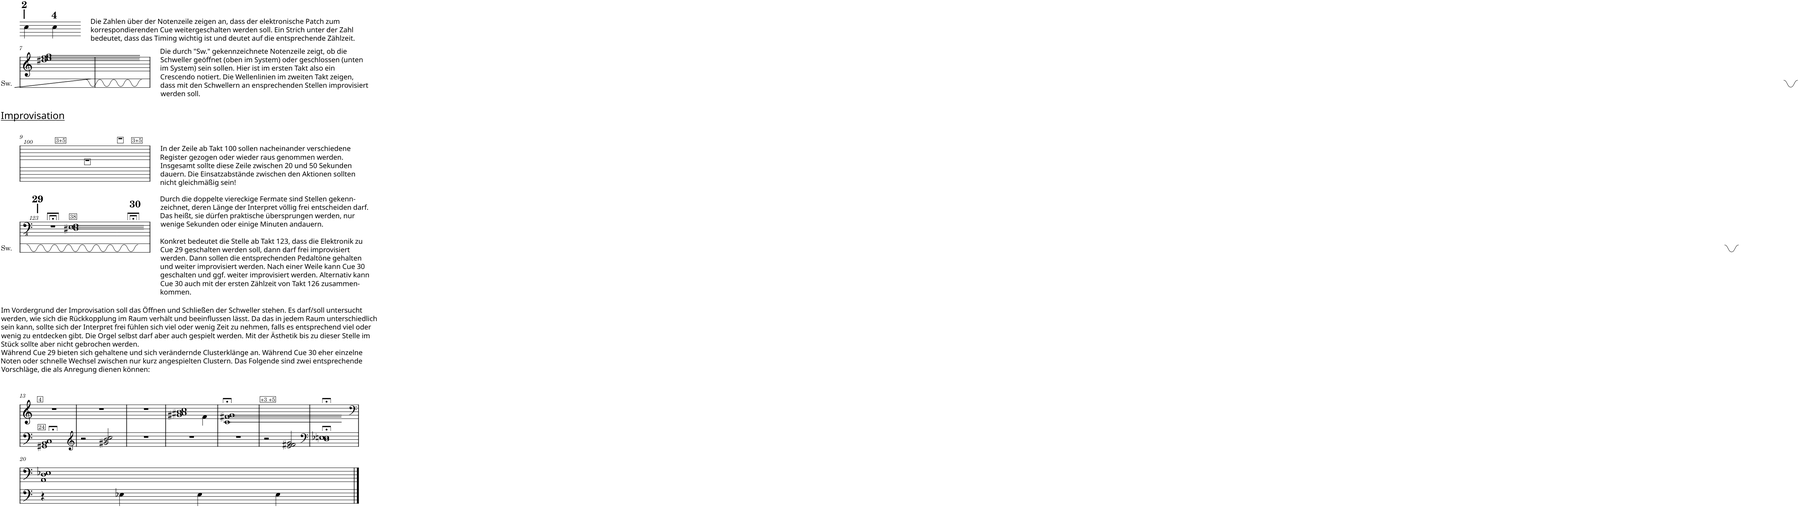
**kern	**kern	**kern	**kern
*part3	*part2	*part2	*part1
*staff4	*staff3	*staff2	*staff1
*I"Flöte	*I"Klavier	*	*I"Piano
*	*	*	*I'Pno
!!LO:PB:g=z
*clefG2	*clefF4	*clefG2	*clefG2
*k[]	*k[]	*k[]	*k[]
*M4/4	*M4/4	*M4/4	*M4/4
!!LO:REH:place=s1:a:B:cj:enc=none:fs=14:t=4:qo=1
!!LO:REH:place=s1:a:t=
!!LO:REH:place=s1:a:t=|
!!LO:REH:place=s1:a:B:cj:enc=none:fs=14:t=2
=6	=6	=6	=6
1r	1r	4cc\	2r
.	.	4cc\	.
.	.	2ryy	2ryy
!!LO:LB:g=z
=7	=7	=7	=7
2.dd	1r	1dd#X 1ee 1ff 1gg	1r
4ff	.	.	.
=8	=8	=8	=8
2.ee	1r	1dd#X 1ee 1ff 1gg	1r
4ff	.	.	.
!!LO:LB:g=z
=9	=9	=9	=9
*	*	*clefFv4	*
!	!	!	!LO:TX:a:t=Improvisation
!	!	!LO:TX:a:i:t=100	!
1r	4E	4DD	1r
!	!	!LO:TX:a:t=3+5	!
.	4E	4DD	.
!	!LO:TX:a:t=-	!	!
.	4E	4DD	.
!	!	!LO:TX:a:t=-	!
!	!	!LO:TX:a:t=3+5	!
.	4E	4DD	.
!!LO:LB:g=z
!!LO:REH:place=s1:a:t=
!!LO:REH:place=s1:a:t=|
!!LO:REH:place=s1:a:B:cj:enc=none:fs=14:t=29
=10	=10	=10	=10
!	!	!LO:TX:a:i:t=123	!
1ee	1r	1r;<	1r
=11	=11	=11	=11
!	!	!LO:TX:a:t=38	!
!	!	!LO:N:n=1:head=open	!
!	!	!LO:N:n=2:head=open	!
!	!	!LO:N:n=3:head=open	!
1ee	1r	2DD#X 2EE 2FF	1r
.	.	2DD# 2EE 2FF	.
!!LO:REH:place=s1:a:t=
!!LO:REH:place=s1:a:B:cj:enc=none:fs=14:t=30
=12	=12	=12	=12
1ee	1r	1r;<yy	1r
!!LO:LB:g=z
=13	=13	=13	=13
*	*	*clefG2	*
!	!	!	!LO:TX:a:t=Im Vordergrund der Improvisation soll das Öffnen und Schließen der Schweller stehen. Es darf/soll untersucht
!	!	!	!LO:TX:a:t=werden, wie sich die Rückkopplung im Raum verhält und beeinflussen lässt. Da das in jedem Raum unterschiedlich
!	!	!	!LO:TX:a:t=sein kann, sollte sich der Interpret frei fühlen sich viel oder wenig Zeit zu nehmen, falls es entsprechend viel oder
!	!	!	!LO:TX:a:t=wenig zu entdecken gibt. Die Orgel selbst darf aber auch gespielt werden. Mit der Ästhetik bis zu dieser Stelle im
!	!	!	!LO:TX:a:t=Stück sollte aber nicht gebrochen werden.
!	!	!	!LO:TX:a:t=Während Cue 29 bieten sich gehaltene und sich verändernde Clusterklänge an. Während Cue 30 eher einzelne
!	!	!	!LO:TX:a:t=Noten oder schnelle Wechsel zwischen nur kurz angespielten Clustern. Das Folgende sind zwei entsprechende
!	!	!	!LO:TX:a:t=Vorschläge, die als Anregung dienen können&colon;
!	!	!LO:TX:a:t=4	!
!	!LO:TX:a:t=24	!	!
1r	1GG#X;< 1BB;< 1C;<	1r	1r
=14	=14	=14	=14
*	*clefG2	*	*
1r	2r	1r	1r
.	2g#X/ 2b/ 2cc/	.	.
=15	=15	=15	=15
1r	1r	1r	1r
=16	=16	=16	=16
*	*	*^	*
1r	1r	1g#X 1a#X 1b 1cc	2.ryy	1r
.	.	.	4f\	.
*	*	*v	*v	*
=17	=17	=17	=17
1r	1r	1c;< 1f#X;< 1g;<	1r
=18	=18	=18	=18
!	!	!LO:TX:a:t=+3 +5	!
1r	2r	1c 1f#X 1g	1r
.	2e/ 2f#X/ 2g/	.	.
=19	=19	=19	=19
*	*clefF4	*	*
1r	1D;< 1E-X;< 1En;<	1c;< 1f#X;< 1g;<	1r
!!LO:LB:g=z
=20	=20	=20	=20
*	*	*clefF4	*
1r	4r	1AA 1D 1E-X	1r
.	4E-X\	.	.
.	4E-\	.	.
.	4E-\	.	.
==	==	==	==
*-	*-	*-	*-
